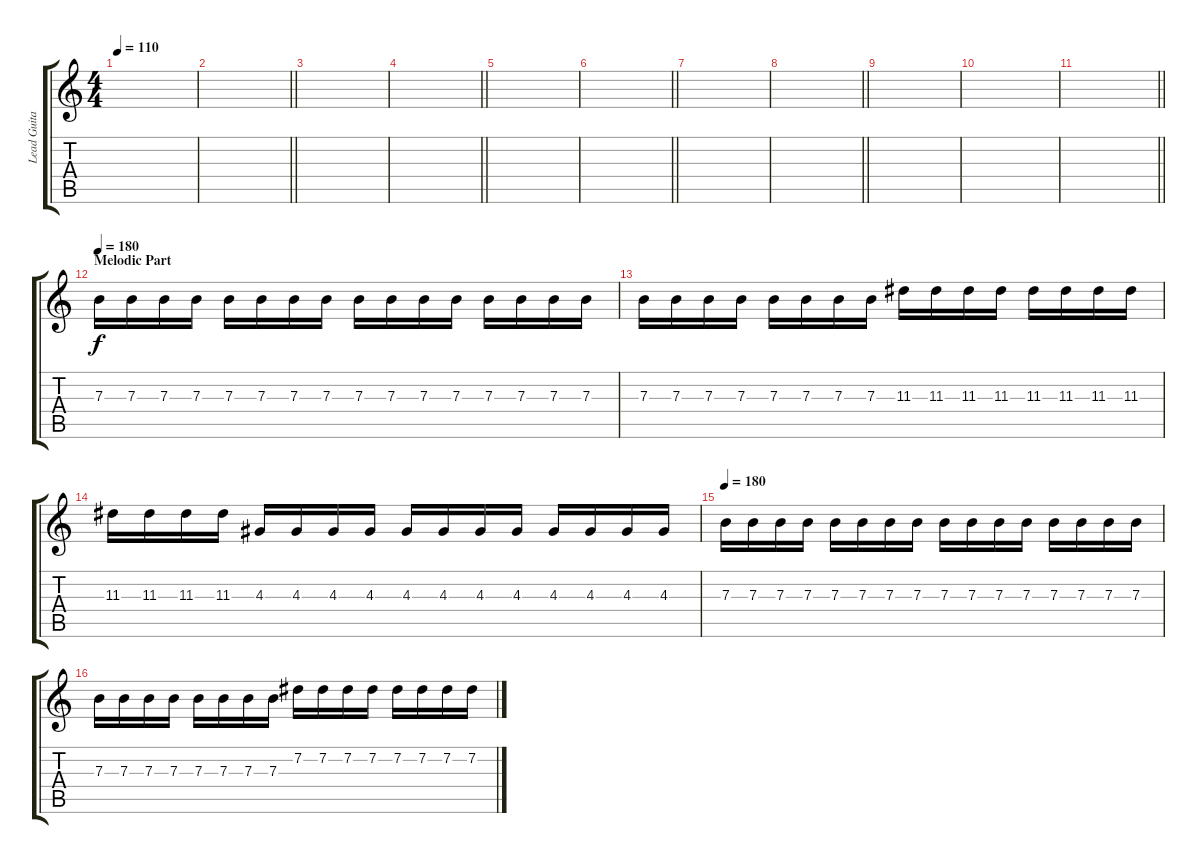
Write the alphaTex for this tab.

\track ("Lead Guitar II" "Lead Guita") {instrument overdrivenguitar}
\staff {score tabs}
\tuning (Db4 Ab3 E3 B2 Gb2 B1) {hide}
\ts (4 4)
\tempo 110
\clef g2
\ks c
|
\barLineRight lightlight
|
|
\barLineRight lightlight
|
|
\barLineRight lightlight
|
|
\barLineRight lightlight
|
|
|
\barLineRight lightlight
|
\section ("" "Melodic Part")
\tempo 180
7.3.16{dy f balance 10} 7.3.16 7.3.16 7.3.16 7.3.16 7.3.16 7.3.16 7.3.16 7.3.16 7.3.16 7.3.16 7.3.16 7.3.16 7.3.16 7.3.16 7.3.16 |
7.3.16 7.3.16 7.3.16 7.3.16 7.3.16 7.3.16 7.3.16 7.3.16 11.3.16 11.3.16 11.3.16 11.3.16 11.3.16 11.3.16 11.3.16 11.3.16 |
11.3.16 11.3.16 11.3.16 11.3.16 4.3.16 4.3.16 4.3.16 4.3.16 4.3.16 4.3.16 4.3.16 4.3.16 4.3.16 4.3.16 4.3.16 4.3.16 |
\tempo 180
7.3.16 7.3.16 7.3.16 7.3.16 7.3.16 7.3.16 7.3.16 7.3.16 7.3.16 7.3.16 7.3.16 7.3.16 7.3.16 7.3.16 7.3.16 7.3.16 |
7.3.16 7.3.16 7.3.16 7.3.16 7.3.16 7.3.16 7.3.16 7.3.16 7.2.16 7.2.16 7.2.16 7.2.16 7.2.16 7.2.16 7.2.16 7.2.16
